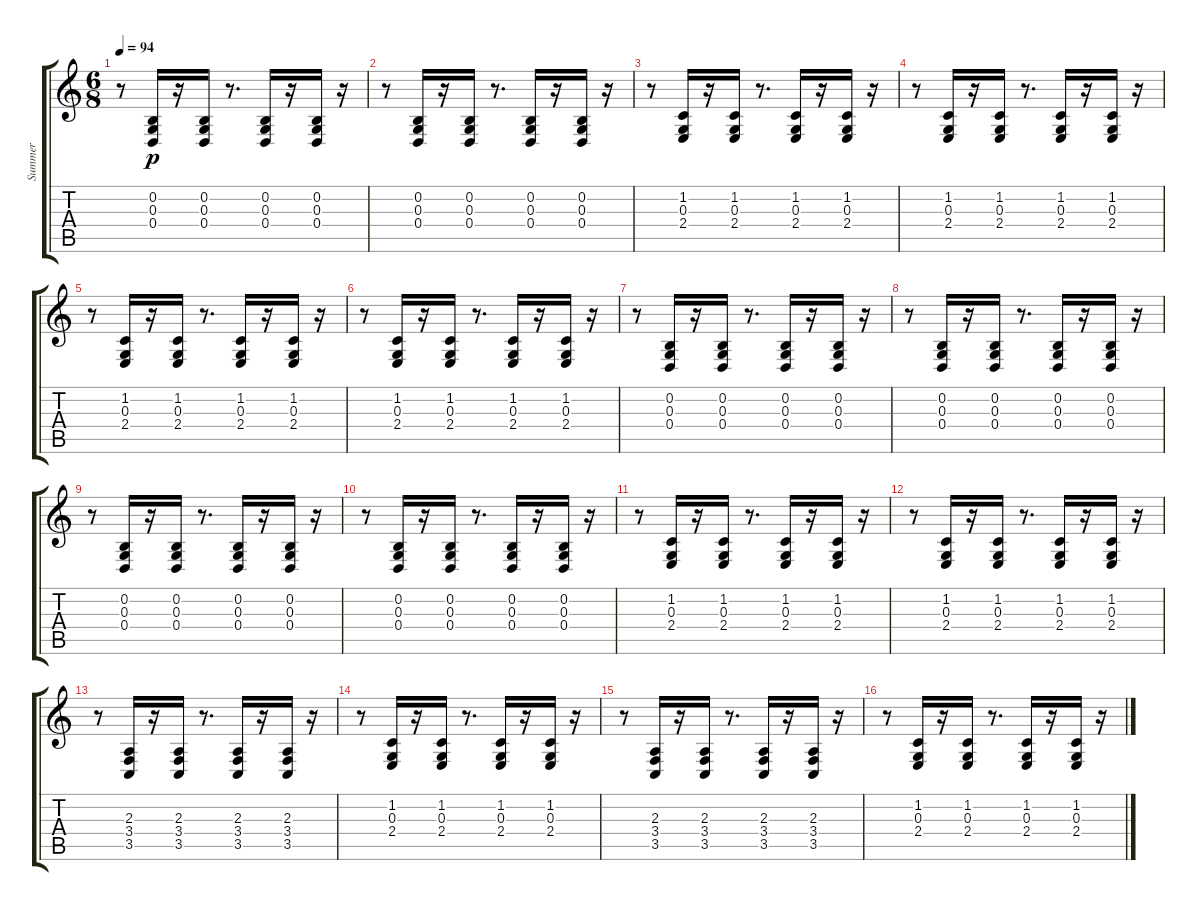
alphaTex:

\track ("Summer" "Summer") {instrument bassoon}
\staff {score tabs}
\tuning (E4 B3 G3 D3 A2 E2) {hide}
\ts (6 8)
\tempo 94
\clef g2
\ks c
r.8{dy p} (0.2 0.3 0.4).16 r.16 (0.2 0.3 0.4).16 r.8{d} (0.2 0.3 0.4).16 r.16 (0.2 0.3 0.4).16 r.16 |
r.8 (0.2 0.3 0.4).16 r.16 (0.2 0.3 0.4).16 r.8{d} (0.2 0.3 0.4).16 r.16 (0.2 0.3 0.4).16 r.16 |
r.8 (1.2 0.3 2.4).16 r.16 (1.2 0.3 2.4).16 r.8{d} (1.2 0.3 2.4).16 r.16 (1.2 0.3 2.4).16 r.16 |
r.8 (1.2 0.3 2.4).16 r.16 (1.2 0.3 2.4).16 r.8{d} (1.2 0.3 2.4).16 r.16 (1.2 0.3 2.4).16 r.16 |
r.8 (1.2 0.3 2.4).16 r.16 (1.2 0.3 2.4).16 r.8{d} (1.2 0.3 2.4).16 r.16 (1.2 0.3 2.4).16 r.16 |
r.8 (1.2 0.3 2.4).16 r.16 (1.2 0.3 2.4).16 r.8{d} (1.2 0.3 2.4).16 r.16 (1.2 0.3 2.4).16 r.16 |
r.8 (0.2 0.3 0.4).16 r.16 (0.2 0.3 0.4).16 r.8{d} (0.2 0.3 0.4).16 r.16 (0.2 0.3 0.4).16 r.16 |
r.8 (0.2 0.3 0.4).16 r.16 (0.2 0.3 0.4).16 r.8{d} (0.2 0.3 0.4).16 r.16 (0.2 0.3 0.4).16 r.16 |
r.8 (0.2 0.3 0.4).16 r.16 (0.2 0.3 0.4).16 r.8{d} (0.2 0.3 0.4).16 r.16 (0.2 0.3 0.4).16 r.16 |
r.8 (0.2 0.3 0.4).16 r.16 (0.2 0.3 0.4).16 r.8{d} (0.2 0.3 0.4).16 r.16 (0.2 0.3 0.4).16 r.16 |
r.8 (1.2 0.3 2.4).16 r.16 (1.2 0.3 2.4).16 r.8{d} (1.2 0.3 2.4).16 r.16 (1.2 0.3 2.4).16 r.16 |
r.8 (1.2 0.3 2.4).16 r.16 (1.2 0.3 2.4).16 r.8{d} (1.2 0.3 2.4).16 r.16 (1.2 0.3 2.4).16 r.16 |
r.8 (2.3 3.4 3.5).16 r.16 (2.3 3.4 3.5).16 r.8{d} (2.3 3.4 3.5).16 r.16 (2.3 3.4 3.5).16 r.16 |
r.8 (1.2 0.3 2.4).16 r.16 (1.2 0.3 2.4).16 r.8{d} (1.2 0.3 2.4).16 r.16 (1.2 0.3 2.4).16 r.16 |
r.8 (2.3 3.4 3.5).16 r.16 (2.3 3.4 3.5).16 r.8{d} (2.3 3.4 3.5).16 r.16 (2.3 3.4 3.5).16 r.16 |
r.8 (1.2 0.3 2.4).16 r.16 (1.2 0.3 2.4).16 r.8{d} (1.2 0.3 2.4).16 r.16 (1.2 0.3 2.4).16 r.16
